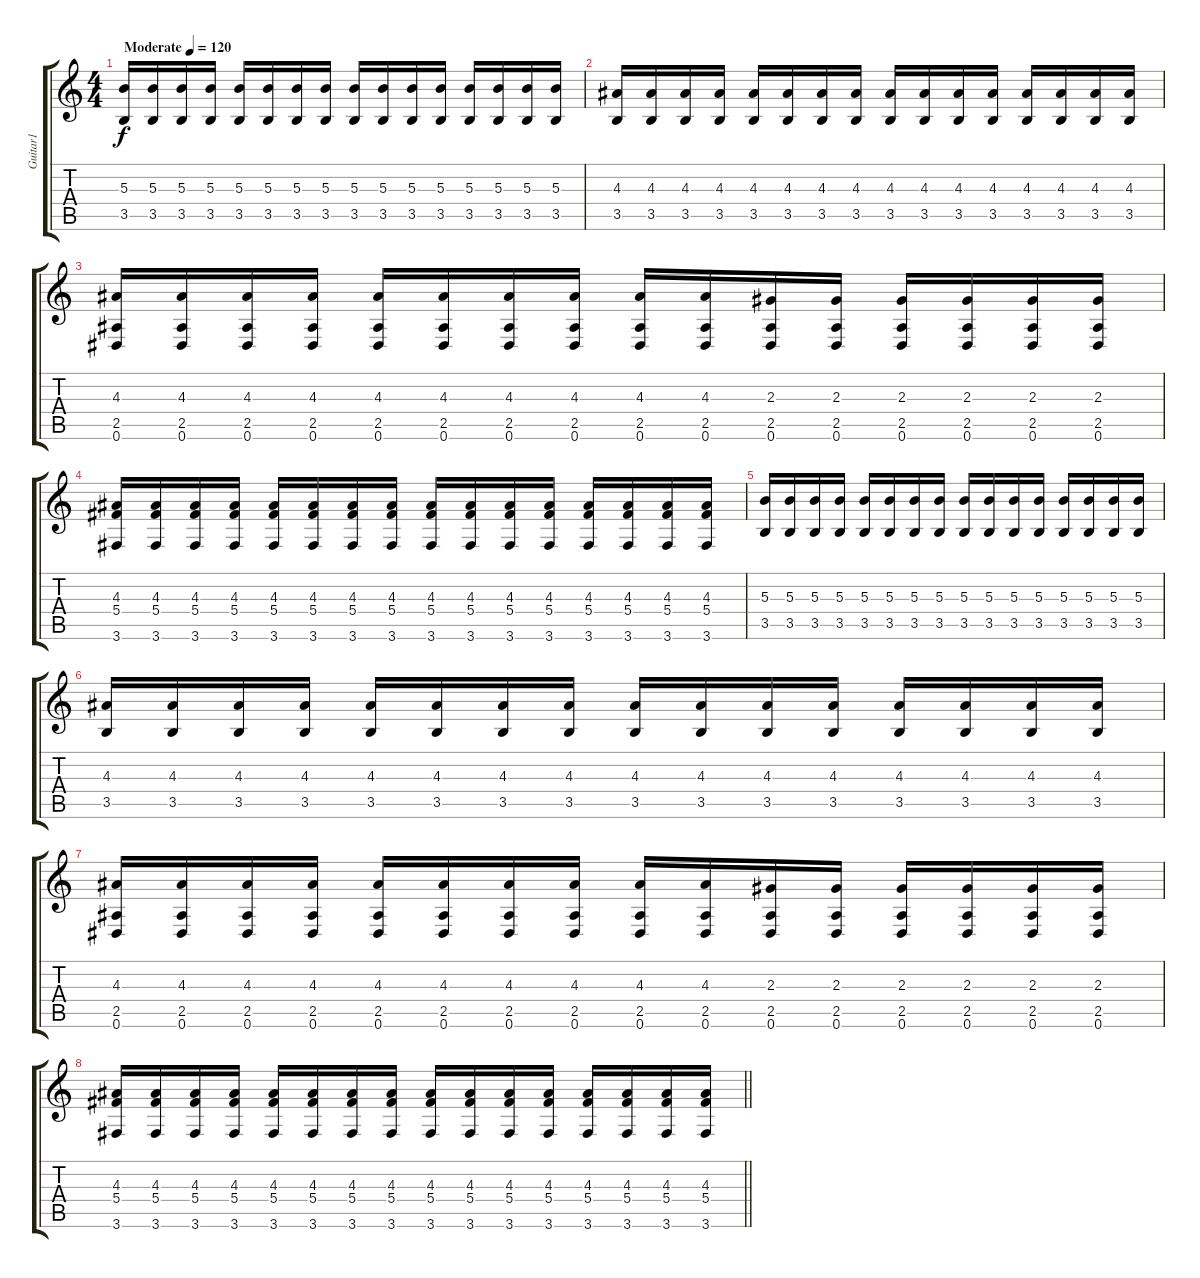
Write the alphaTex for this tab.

\track ("Guitar1" "Guitar1") {instrument overdrivenguitar}
\staff {score tabs}
\tuning (Eb4 Bb3 Gb3 Db3 Ab2 Eb2) {hide}
\ts (4 4)
\tempo (120 "Moderate")
\clef g2
\ks c
(5.3 3.5).16{dy f instrument overdrivenguitar} (5.3 3.5).16 (5.3 3.5).16 (5.3 3.5).16 (5.3 3.5).16 (5.3 3.5).16 (5.3 3.5).16 (5.3 3.5).16 (5.3 3.5).16 (5.3 3.5).16 (5.3 3.5).16 (5.3 3.5).16 (5.3 3.5).16 (5.3 3.5).16 (5.3 3.5).16 (5.3 3.5).16 |
(4.3 3.5).16 (4.3 3.5).16 (4.3 3.5).16 (4.3 3.5).16 (4.3 3.5).16 (4.3 3.5).16 (4.3 3.5).16 (4.3 3.5).16 (4.3 3.5).16 (4.3 3.5).16 (4.3 3.5).16 (4.3 3.5).16 (4.3 3.5).16 (4.3 3.5).16 (4.3 3.5).16 (4.3 3.5).16 |
(4.3 2.5 0.6).16 (4.3 2.5 0.6).16 (4.3 2.5 0.6).16 (4.3 2.5 0.6).16 (4.3 2.5 0.6).16 (4.3 2.5 0.6).16 (4.3 2.5 0.6).16 (4.3 2.5 0.6).16 (4.3 2.5 0.6).16 (4.3 2.5 0.6).16 (2.3 2.5 0.6).16 (2.3 2.5 0.6).16 (2.3 2.5 0.6).16 (2.3 2.5 0.6).16 (2.3 2.5 0.6).16 (2.3 2.5 0.6).16 |
(4.3 5.4 3.6).16 (4.3 5.4 3.6).16 (4.3 5.4 3.6).16 (4.3 5.4 3.6).16 (4.3 5.4 3.6).16 (4.3 5.4 3.6).16 (4.3 5.4 3.6).16 (4.3 5.4 3.6).16 (4.3 5.4 3.6).16 (4.3 5.4 3.6).16 (4.3 5.4 3.6).16 (4.3 5.4 3.6).16 (4.3 5.4 3.6).16 (4.3 5.4 3.6).16 (4.3 5.4 3.6).16 (4.3 5.4 3.6).16 |
(5.3 3.5).16 (5.3 3.5).16 (5.3 3.5).16 (5.3 3.5).16 (5.3 3.5).16 (5.3 3.5).16 (5.3 3.5).16 (5.3 3.5).16 (5.3 3.5).16 (5.3 3.5).16 (5.3 3.5).16 (5.3 3.5).16 (5.3 3.5).16 (5.3 3.5).16 (5.3 3.5).16 (5.3 3.5).16 |
(4.3 3.5).16 (4.3 3.5).16 (4.3 3.5).16 (4.3 3.5).16 (4.3 3.5).16 (4.3 3.5).16 (4.3 3.5).16 (4.3 3.5).16 (4.3 3.5).16 (4.3 3.5).16 (4.3 3.5).16 (4.3 3.5).16 (4.3 3.5).16 (4.3 3.5).16 (4.3 3.5).16 (4.3 3.5).16 |
(4.3 2.5 0.6).16 (4.3 2.5 0.6).16 (4.3 2.5 0.6).16 (4.3 2.5 0.6).16 (4.3 2.5 0.6).16 (4.3 2.5 0.6).16 (4.3 2.5 0.6).16 (4.3 2.5 0.6).16 (4.3 2.5 0.6).16 (4.3 2.5 0.6).16 (2.3 2.5 0.6).16 (2.3 2.5 0.6).16 (2.3 2.5 0.6).16 (2.3 2.5 0.6).16 (2.3 2.5 0.6).16 (2.3 2.5 0.6).16 |
\barLineRight lightlight
(4.3 5.4 3.6).16 (4.3 5.4 3.6).16 (4.3 5.4 3.6).16 (4.3 5.4 3.6).16 (4.3 5.4 3.6).16 (4.3 5.4 3.6).16 (4.3 5.4 3.6).16 (4.3 5.4 3.6).16 (4.3 5.4 3.6).16 (4.3 5.4 3.6).16 (4.3 5.4 3.6).16 (4.3 5.4 3.6).16 (4.3 5.4 3.6).16 (4.3 5.4 3.6).16 (4.3 5.4 3.6).16 (4.3 5.4 3.6).16
